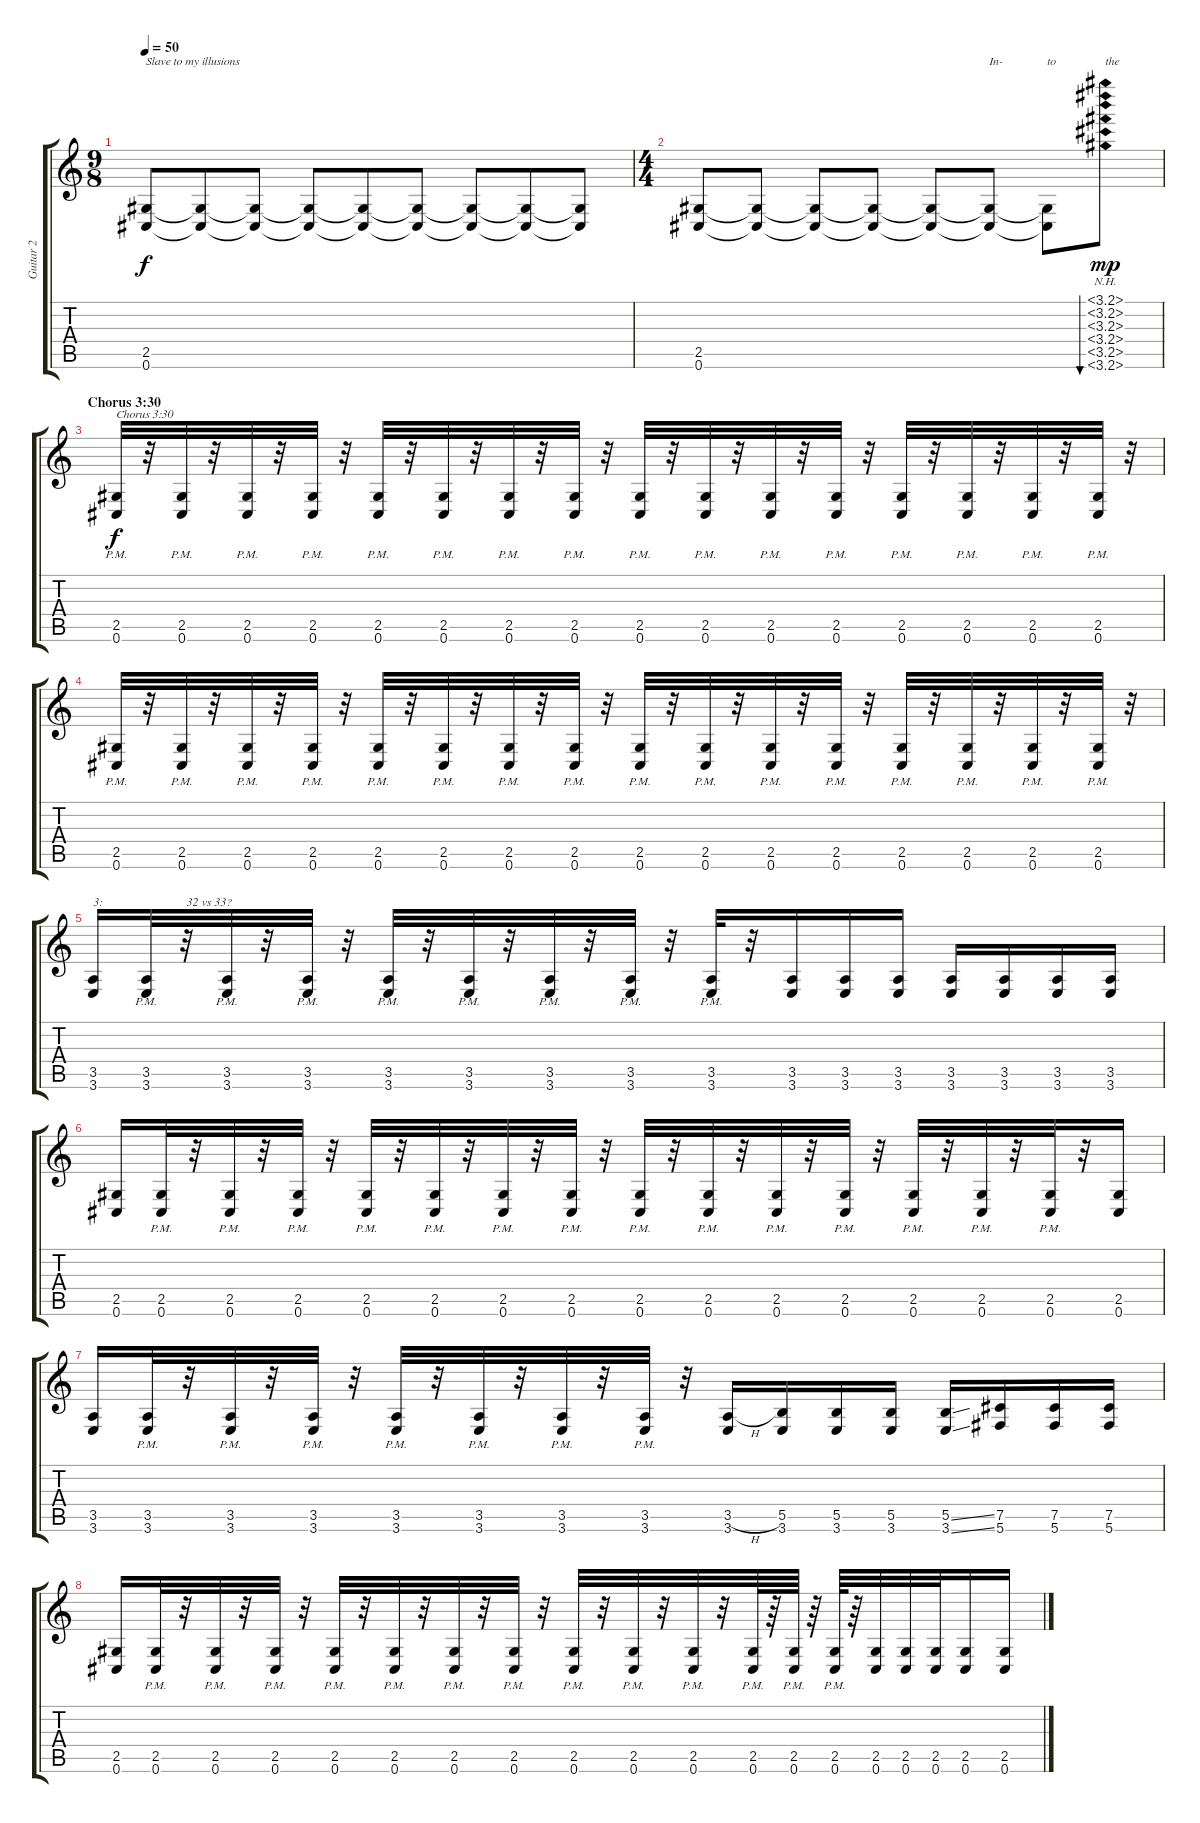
\track ("Guitar 2" "Guitar 2") {instrument overdrivenguitar}
\staff {score tabs}
\tuning (Db4 Ab3 E3 B2 Gb2 Db2) {hide}
\ts (9 8)
\tempo 50
\clef g2
\ks c
(2.5 0.6).8{txt "Slave to my illusions" dy f} (2.5{t} 0.6{t}).8 (2.5{t} 0.6{t}).8 (2.5{t} 0.6{t}).8 (2.5{t} 0.6{t}).8 (2.5{t} 0.6{t}).8 (2.5{t} 0.6{t}).8 (2.5{t} 0.6{t}).8 (2.5{t} 0.6{t}).8 |
\ts (4 4)
(2.5 0.6).8 (2.5{t} 0.6{t}).8 (2.5{t} 0.6{t}).8 (2.5{t} 0.6{t}).8 (2.5{t} 0.6{t}).8 (2.5{t} 0.6{t}).8{txt "In-"} (2.5{t} 0.6{t}).8{txt "to"} (3.1{nh} 3.2{nh} 3.3{nh} 3.4{nh} 3.5{nh} 3.6{nh}).8{bu 30 txt "the" dy mp instrument guitarfretnoise} |
\section ("" "Chorus 3:30")
(2.5{pm} 0.6{pm}).32{txt "Chorus 3:30" dy f instrument overdrivenguitar} r.32 (2.5{pm} 0.6{pm}).32 r.32 (2.5{pm} 0.6{pm}).32 r.32 (2.5{pm} 0.6{pm}).32 r.32 (2.5{pm} 0.6{pm}).32 r.32 (2.5{pm} 0.6{pm}).32 r.32 (2.5{pm} 0.6{pm}).32 r.32 (2.5{pm} 0.6{pm}).32 r.32 (2.5{pm} 0.6{pm}).32 r.32 (2.5{pm} 0.6{pm}).32 r.32 (2.5{pm} 0.6{pm}).32 r.32 (2.5{pm} 0.6{pm}).32 r.32 (2.5{pm} 0.6{pm}).32 r.32 (2.5{pm} 0.6{pm}).32 r.32 (2.5{pm} 0.6{pm}).32 r.32 (2.5{pm} 0.6{pm}).32 r.32 |
(2.5{pm} 0.6{pm}).32 r.32 (2.5{pm} 0.6{pm}).32 r.32 (2.5{pm} 0.6{pm}).32 r.32 (2.5{pm} 0.6{pm}).32 r.32 (2.5{pm} 0.6{pm}).32 r.32 (2.5{pm} 0.6{pm}).32 r.32 (2.5{pm} 0.6{pm}).32 r.32 (2.5{pm} 0.6{pm}).32 r.32 (2.5{pm} 0.6{pm}).32 r.32 (2.5{pm} 0.6{pm}).32 r.32 (2.5{pm} 0.6{pm}).32 r.32 (2.5{pm} 0.6{pm}).32 r.32 (2.5{pm} 0.6{pm}).32 r.32 (2.5{pm} 0.6{pm}).32 r.32 (2.5{pm} 0.6{pm}).32 r.32 (2.5{pm} 0.6{pm}).32 r.32 |
(3.5 3.6).16{txt "3:"} (3.5{pm} 3.6{pm}).32 r.32{txt "32 vs 33?"} (3.5{pm} 3.6{pm}).32 r.32 (3.5{pm} 3.6{pm}).32 r.32 (3.5{pm} 3.6{pm}).32 r.32 (3.5{pm} 3.6{pm}).32 r.32 (3.5{pm} 3.6{pm}).32 r.32 (3.5{pm} 3.6{pm}).32 r.32 (3.5{pm} 3.6{pm}).32 r.32 (3.5 3.6).16 (3.5 3.6).16 (3.5 3.6).16 (3.5 3.6).16 (3.5 3.6).16 (3.5 3.6).16 (3.5 3.6).16 |
(2.5 0.6).16 (2.5{pm} 0.6{pm}).32 r.32 (2.5{pm} 0.6{pm}).32 r.32 (2.5{pm} 0.6{pm}).32 r.32 (2.5{pm} 0.6{pm}).32 r.32 (2.5{pm} 0.6{pm}).32 r.32 (2.5{pm} 0.6{pm}).32 r.32 (2.5{pm} 0.6{pm}).32 r.32 (2.5{pm} 0.6{pm}).32 r.32 (2.5{pm} 0.6{pm}).32 r.32 (2.5{pm} 0.6{pm}).32 r.32 (2.5{pm} 0.6{pm}).32 r.32 (2.5{pm} 0.6{pm}).32 r.32 (2.5{pm} 0.6{pm}).32 r.32 (2.5{pm} 0.6{pm}).32 r.32 (2.5 0.6).16 |
(3.5 3.6).16 (3.5{pm} 3.6{pm}).32 r.32 (3.5{pm} 3.6{pm}).32 r.32 (3.5{pm} 3.6{pm}).32 r.32 (3.5{pm} 3.6{pm}).32 r.32 (3.5{pm} 3.6{pm}).32 r.32 (3.5{pm} 3.6{pm}).32 r.32 (3.5{pm} 3.6{pm}).32 r.32 (3.5{h} 3.6).16 (5.5 3.6).16 (5.5 3.6).16 (5.5 3.6).16 (5.5{ss} 3.6{ss}).16 (7.5 5.6).16 (7.5 5.6).16 (7.5 5.6).16 |
(2.5 0.6).16 (2.5{pm} 0.6{pm}).32 r.32 (2.5{pm} 0.6{pm}).32 r.32 (2.5{pm} 0.6{pm}).32 r.32 (2.5{pm} 0.6{pm}).32 r.32 (2.5{pm} 0.6{pm}).32 r.32 (2.5{pm} 0.6{pm}).32 r.32 (2.5{pm} 0.6{pm}).32 r.32 (2.5{pm} 0.6{pm}).32 r.32 (2.5{pm} 0.6{pm}).32 r.32 (2.5{pm} 0.6{pm}).32 r.32 (2.5{pm} 0.6{pm}).64 r.64 (2.5{pm} 0.6{pm}).64 r.64 (2.5{pm} 0.6{pm}).64 r.64 (2.5 0.6).32 (2.5 0.6).32 (2.5 0.6).32 (2.5 0.6).16 (2.5 0.6).16
